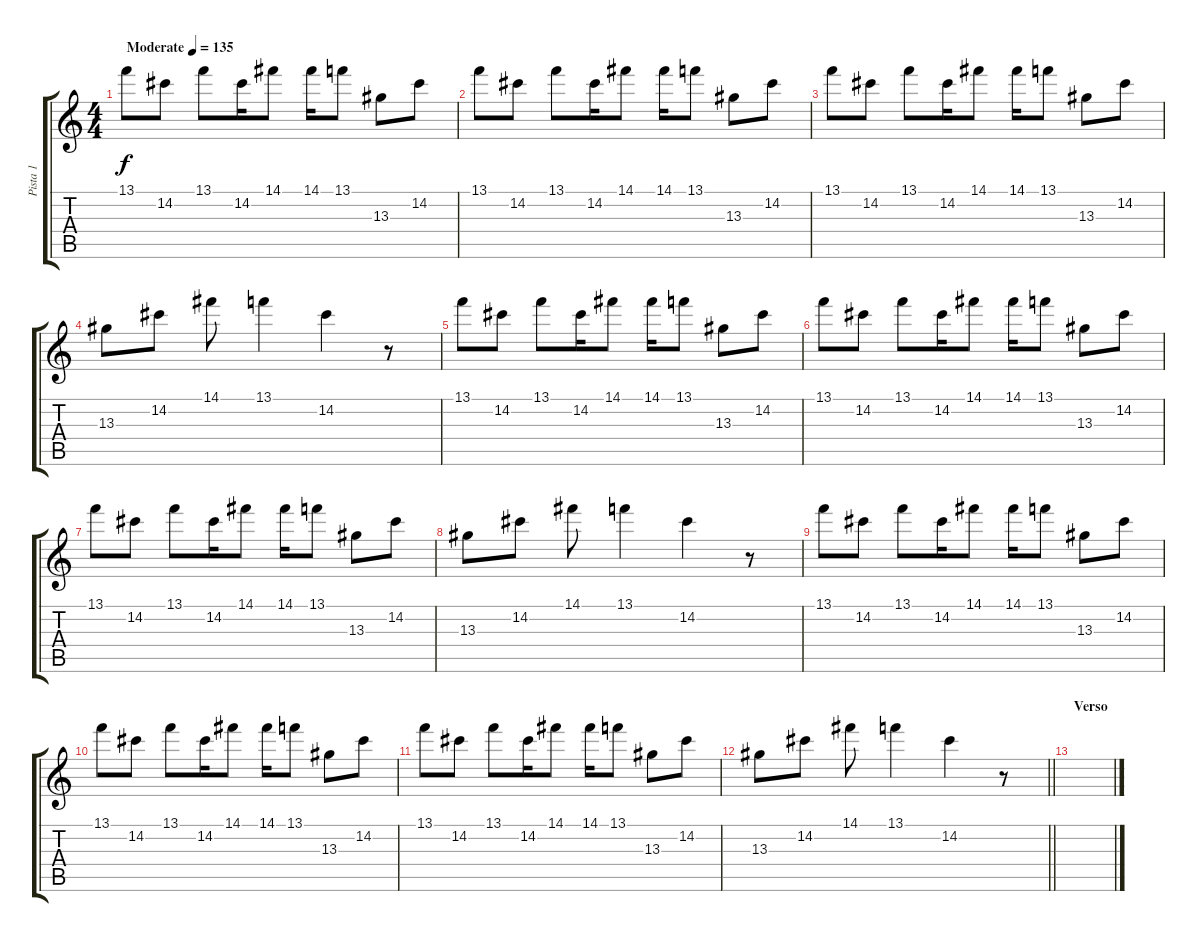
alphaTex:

\track ("Pista 1" "Pista 1") {instrument overdrivenguitar}
\staff {score tabs}
\tuning (E4 B3 G3 D3 A2 E2) {hide}
\ts (4 4)
\tempo (135 "Moderate")
\clef g2
\ks c
13.1.8{dy f instrument overdrivenguitar} 14.2.8 13.1.8 14.2.16 14.1.8 14.1.16 13.1.8 13.3.8 14.2.8 |
13.1.8 14.2.8 13.1.8 14.2.16 14.1.8 14.1.16 13.1.8 13.3.8 14.2.8 |
13.1.8 14.2.8 13.1.8 14.2.16 14.1.8 14.1.16 13.1.8 13.3.8 14.2.8 |
13.3.8 14.2.8 14.1.8 13.1.4 14.2.4 r.8 |
13.1.8 14.2.8 13.1.8 14.2.16 14.1.8 14.1.16 13.1.8 13.3.8 14.2.8 |
13.1.8 14.2.8 13.1.8 14.2.16 14.1.8 14.1.16 13.1.8 13.3.8 14.2.8 |
13.1.8 14.2.8 13.1.8 14.2.16 14.1.8 14.1.16 13.1.8 13.3.8 14.2.8 |
13.3.8 14.2.8 14.1.8 13.1.4 14.2.4 r.8 |
13.1.8 14.2.8 13.1.8 14.2.16 14.1.8 14.1.16 13.1.8 13.3.8 14.2.8 |
13.1.8 14.2.8 13.1.8 14.2.16 14.1.8 14.1.16 13.1.8 13.3.8 14.2.8 |
13.1.8 14.2.8 13.1.8 14.2.16 14.1.8 14.1.16 13.1.8 13.3.8 14.2.8 |
\barLineRight lightlight
13.3.8 14.2.8 14.1.8 13.1.4 14.2.4 r.8 |
\section ("" "Verso")
